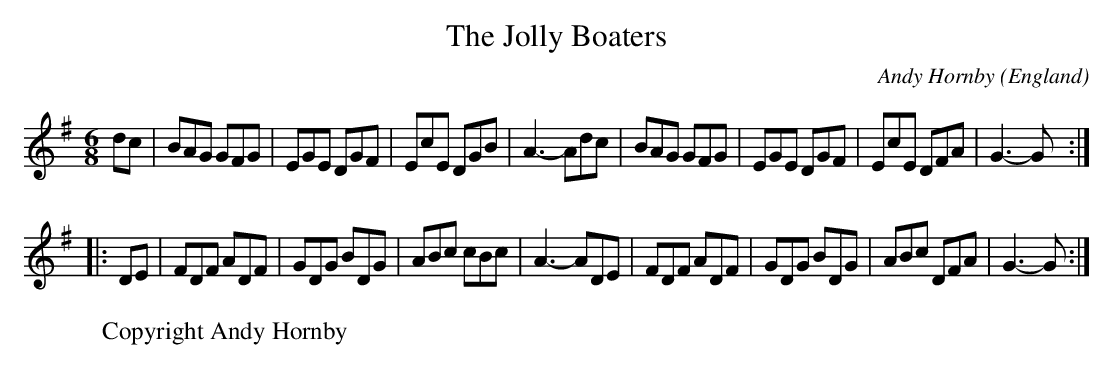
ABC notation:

X:1
T:Jolly Boaters, The
O:England
M:6/8
C:Andy Hornby
K:G
dc|\
BAG GFG|EGE DGF| EcE DGB|A3- Adc|\
BAG GFG| EGE DGF| EcE DFA| G3- G :|
|: DE|\
FDF ADF|GDG BDG|ABc cBc|A3- ADE|\
FDF ADF|GDG BDG|ABc DFA|G3- G:|
W:Copyright Andy Hornby
